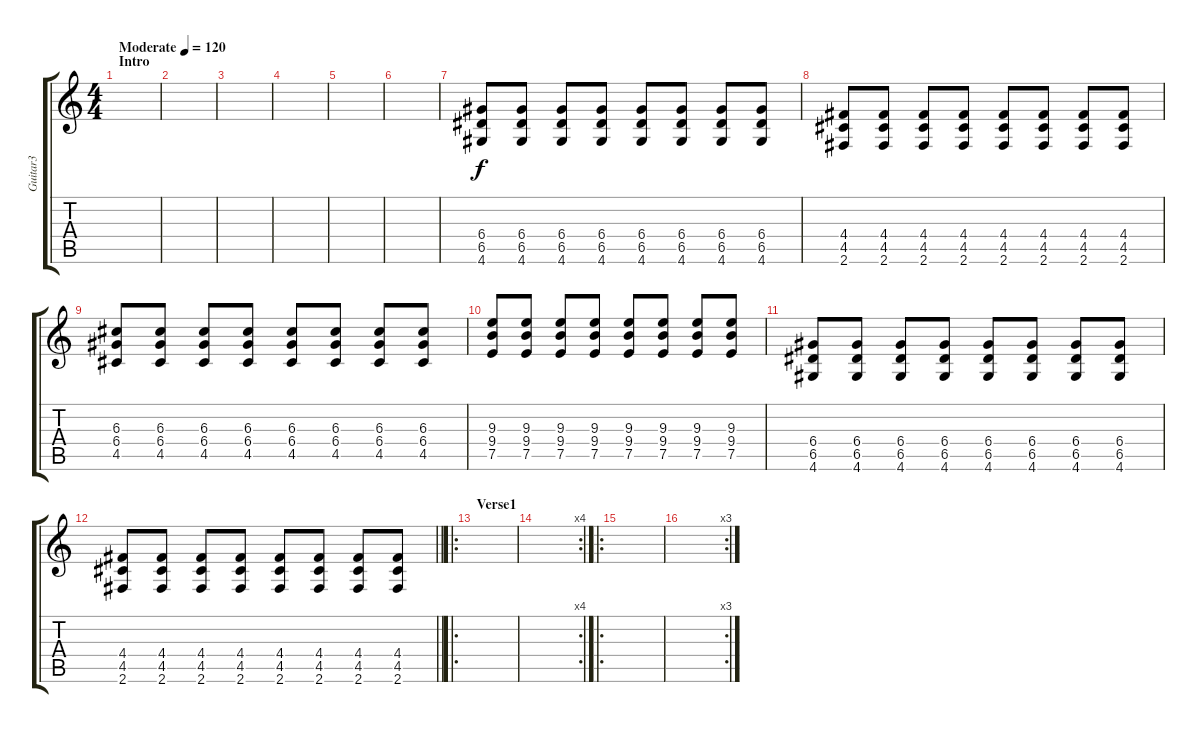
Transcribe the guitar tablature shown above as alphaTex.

\track ("Guitar3" "Guitar3") {instrument distortionguitar}
\staff {score tabs}
\tuning (E4 B3 G3 D3 A2 E2) {hide}
\ts (4 4)
\section ("" "Intro")
\tempo (120 "Moderate")
\clef g2
\ks c
|
|
|
|
|
|
(6.4 6.5 4.6).8 (6.4 6.5 4.6).8 (6.4 6.5 4.6).8 (6.4 6.5 4.6).8 (6.4 6.5 4.6).8 (6.4 6.5 4.6).8 (6.4 6.5 4.6).8 (6.4 6.5 4.6).8 |
(4.4 4.5 2.6).8 (4.4 4.5 2.6).8 (4.4 4.5 2.6).8 (4.4 4.5 2.6).8 (4.4 4.5 2.6).8 (4.4 4.5 2.6).8 (4.4 4.5 2.6).8 (4.4 4.5 2.6).8 |
(6.3 6.4 4.5).8 (6.3 6.4 4.5).8 (6.3 6.4 4.5).8 (6.3 6.4 4.5).8 (6.3 6.4 4.5).8 (6.3 6.4 4.5).8 (6.3 6.4 4.5).8 (6.3 6.4 4.5).8 |
(9.3 9.4 7.5).8 (9.3 9.4 7.5).8 (9.3 9.4 7.5).8 (9.3 9.4 7.5).8 (9.3 9.4 7.5).8 (9.3 9.4 7.5).8 (9.3 9.4 7.5).8 (9.3 9.4 7.5).8 |
(6.4 6.5 4.6).8 (6.4 6.5 4.6).8 (6.4 6.5 4.6).8 (6.4 6.5 4.6).8 (6.4 6.5 4.6).8 (6.4 6.5 4.6).8 (6.4 6.5 4.6).8 (6.4 6.5 4.6).8 |
\barLineRight lightlight
(4.4 4.5 2.6).8 (4.4 4.5 2.6).8 (4.4 4.5 2.6).8 (4.4 4.5 2.6).8 (4.4 4.5 2.6).8 (4.4 4.5 2.6).8 (4.4 4.5 2.6).8 (4.4 4.5 2.6).8 |
\ro
\section ("" "Verse1")
|
\rc 4
|
\ro
|
\rc 3
